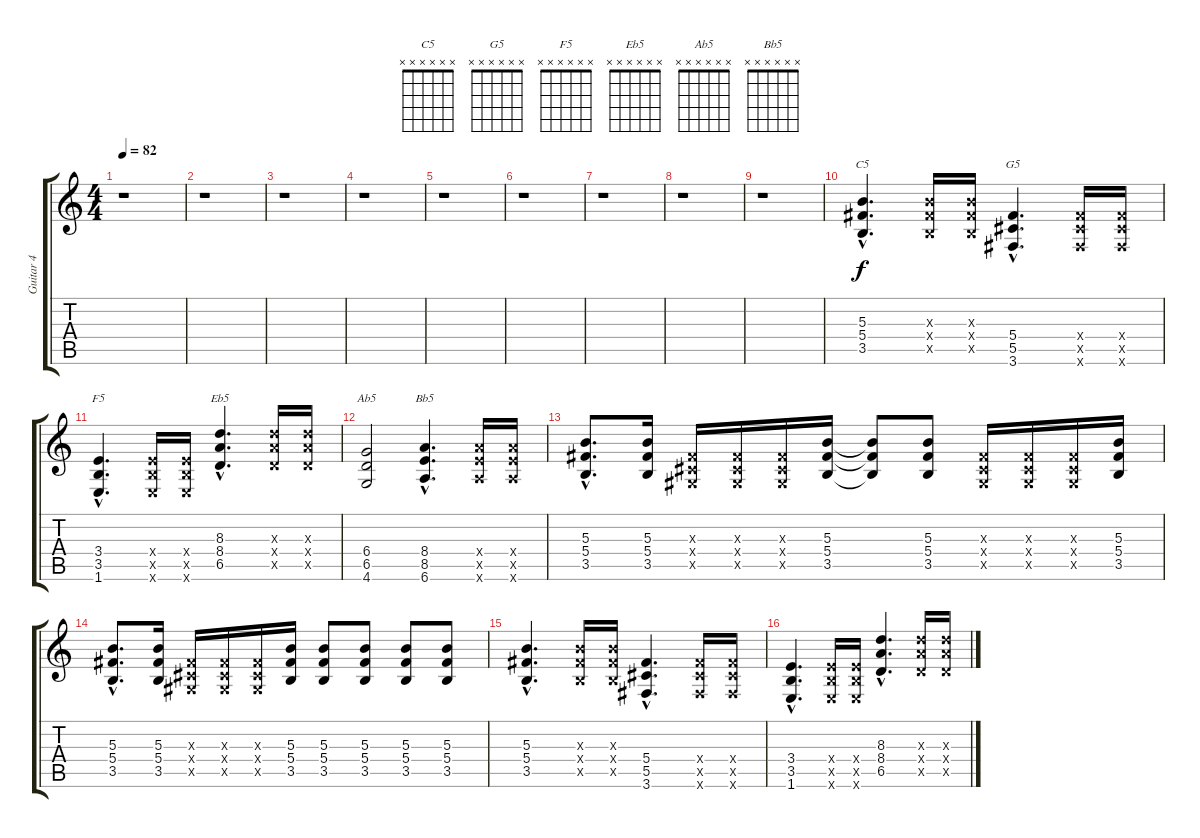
\track ("Guitar 4" "Guitar 4") {instrument overdrivenguitar}
\staff {score tabs}
\tuning (Eb4 Bb3 Gb3 Db3 Ab2 Eb2) {hide}
\chord ("C5" x x x x x x) {firstfret 0}
\chord ("G5" x x x x x x) {firstfret 0}
\chord ("F5" x x x x x x) {firstfret 0}
\chord ("Eb5" x x x x x x) {firstfret 0}
\chord ("Ab5" x x x x x x) {firstfret 0}
\chord ("Bb5" x x x x x x) {firstfret 0}
\ts (4 4)
\tempo 82
\clef g2
\ks c
r.1{dy f} |
r.1 |
r.1 |
r.1 |
r.1 |
r.1 |
r.1 |
r.1 |
r.1 |
(5.3{hac} 5.4{hac} 3.5{hac}).4{d ch "C5"} (5.3{x} 5.4{x} 3.5{x}).16 (5.3{x} 5.4{x} 3.5{x}).16 (5.4{hac} 5.5{hac} 3.6{hac}).4{d ch "G5"} (5.4{x} 5.5{x} 3.6{x}).16 (5.4{x} 5.5{x} 3.6{x}).16 |
(3.4{hac} 3.5{hac} 1.6{hac}).4{d ch "F5"} (3.4{x} 3.5{x} 1.6{x}).16 (3.4{x} 3.5{x} 1.6{x}).16 (8.3{hac} 8.4{hac} 6.5{hac}).4{d ch "Eb5"} (8.3{x} 8.4{x} 6.5{x}).16 (8.3{x} 8.4{x} 6.5{x}).16 |
(6.4 6.5 4.6).2{ch "Ab5"} (8.4{hac} 8.5{hac} 6.6{hac}).4{d ch "Bb5"} (8.4{x} 8.5{x} 6.6{x}).16 (8.4{x} 8.5{x} 6.6{x}).16 |
(5.3{hac} 5.4{hac} 3.5{hac}).8{d} (5.3 5.4 3.5).16 (0.3{x} 0.4{x} 0.5{x}).16 (0.3{x} 0.4{x} 0.5{x}).16 (0.3{x} 0.4{x} 0.5{x}).16 (5.3 5.4 3.5).16 (5.3{t} 5.4{t} 3.5{t}).8 (5.3 5.4 3.5).8 (0.3{x} 0.4{x} 0.5{x}).16 (0.3{x} 0.4{x} 0.5{x}).16 (0.3{x} 0.4{x} 0.5{x}).16 (5.3 5.4 3.5).16 |
(5.3{hac} 5.4{hac} 3.5{hac}).8{d} (5.3 5.4 3.5).16 (0.3{x} 0.4{x} 0.5{x}).16 (0.3{x} 0.4{x} 0.5{x}).16 (0.3{x} 0.4{x} 0.5{x}).16 (5.3 5.4 3.5).16 (5.3 5.4 3.5).8 (5.3 5.4 3.5).8 (5.3 5.4 3.5).8 (5.3 5.4 3.5).8 |
(5.3{hac} 5.4{hac} 3.5{hac}).4{d} (5.3{x} 5.4{x} 3.5{x}).16 (5.3{x} 5.4{x} 3.5{x}).16 (5.4{hac} 5.5{hac} 3.6{hac}).4{d} (5.4{x} 5.5{x} 3.6{x}).16 (5.4{x} 5.5{x} 3.6{x}).16 |
(3.4{hac} 3.5{hac} 1.6{hac}).4{d} (3.4{x} 3.5{x} 1.6{x}).16 (3.4{x} 3.5{x} 1.6{x}).16 (8.3{hac} 8.4{hac} 6.5{hac}).4{d} (8.3{x} 8.4{x} 6.5{x}).16 (8.3{x} 8.4{x} 6.5{x}).16
